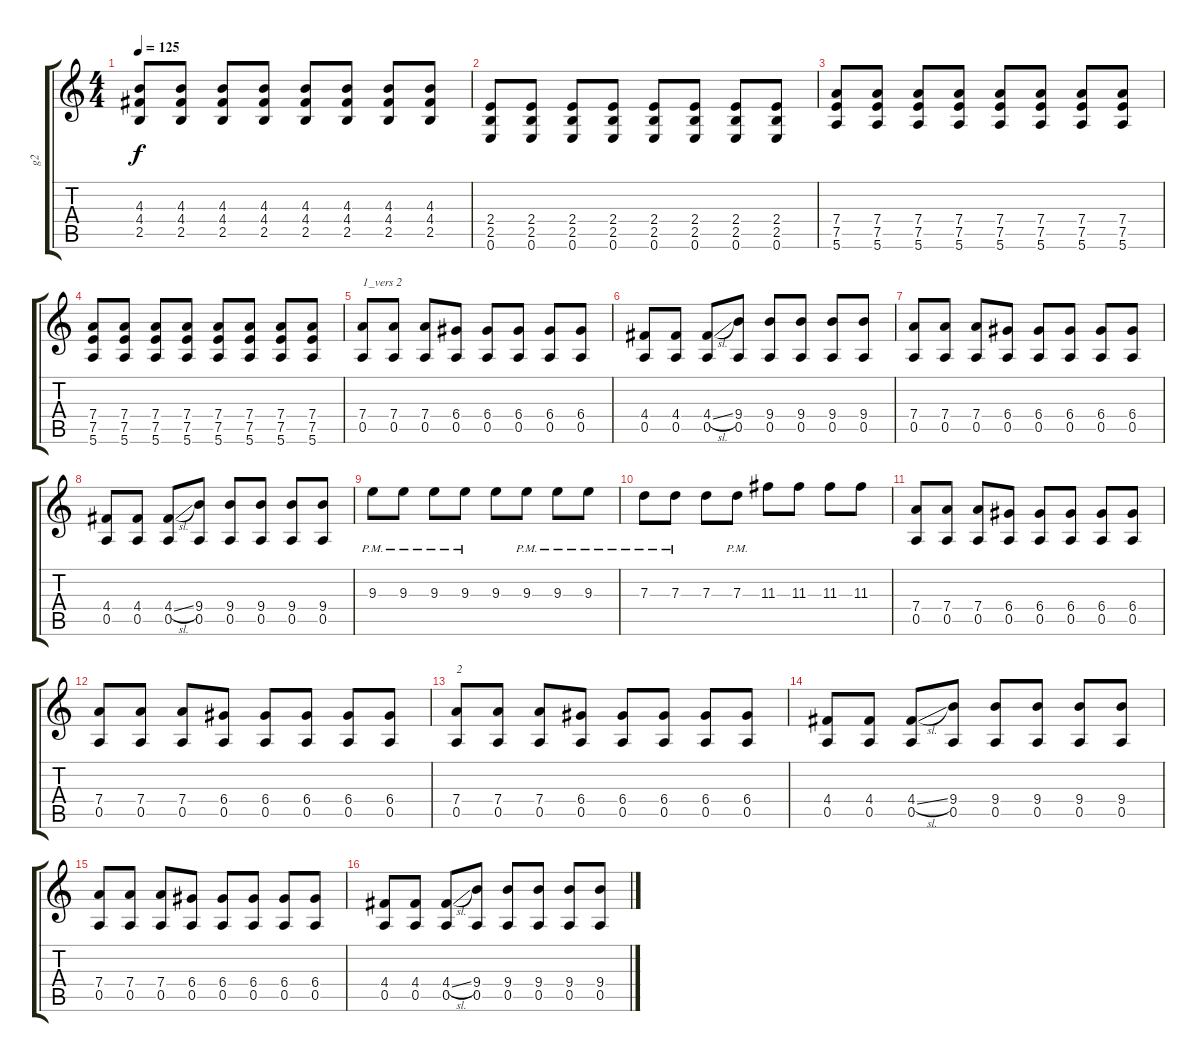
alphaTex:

\track ("g2" "g2") {instrument overdrivenguitar}
\staff {score tabs}
\tuning (E4 B3 G3 D3 A2 E2) {hide}
\ts (4 4)
\tempo 125
\clef g2
\ks c
(4.3 4.4 2.5).8{dy f} (4.3 4.4 2.5).8 (4.3 4.4 2.5).8 (4.3 4.4 2.5).8 (4.3 4.4 2.5).8 (4.3 4.4 2.5).8 (4.3 4.4 2.5).8 (4.3 4.4 2.5).8 |
(2.4 2.5 0.6).8 (2.4 2.5 0.6).8 (2.4 2.5 0.6).8 (2.4 2.5 0.6).8 (2.4 2.5 0.6).8 (2.4 2.5 0.6).8 (2.4 2.5 0.6).8 (2.4 2.5 0.6).8 |
(7.4 7.5 5.6).8 (7.4 7.5 5.6).8 (7.4 7.5 5.6).8 (7.4 7.5 5.6).8 (7.4 7.5 5.6).8 (7.4 7.5 5.6).8 (7.4 7.5 5.6).8 (7.4 7.5 5.6).8 |
(7.4 7.5 5.6).8 (7.4 7.5 5.6).8 (7.4 7.5 5.6).8 (7.4 7.5 5.6).8 (7.4 7.5 5.6).8 (7.4 7.5 5.6).8 (7.4 7.5 5.6).8 (7.4 7.5 5.6).8 |
(7.4 0.5).8{txt "1_vers 2"} (7.4 0.5).8 (7.4 0.5).8 (6.4 0.5).8 (6.4 0.5).8 (6.4 0.5).8 (6.4 0.5).8 (6.4 0.5).8 |
(4.4 0.5).8 (4.4 0.5).8 (4.4{sl} 0.5).8 (9.4 0.5).8 (9.4 0.5).8 (9.4 0.5).8 (9.4 0.5).8 (9.4 0.5).8 |
(7.4 0.5).8 (7.4 0.5).8 (7.4 0.5).8 (6.4 0.5).8 (6.4 0.5).8 (6.4 0.5).8 (6.4 0.5).8 (6.4 0.5).8 |
(4.4 0.5).8 (4.4 0.5).8 (4.4{sl} 0.5).8 (9.4 0.5).8 (9.4 0.5).8 (9.4 0.5).8 (9.4 0.5).8 (9.4 0.5).8 |
9.3{pm}.8 9.3{pm}.8 9.3{pm}.8 9.3{pm}.8 9.3.8 9.3{pm}.8 9.3{pm}.8 9.3{pm}.8 |
7.3{pm}.8 7.3{pm}.8 7.3.8 7.3{pm}.8 11.3.8 11.3.8 11.3.8 11.3.8 |
(7.4 0.5).8 (7.4 0.5).8 (7.4 0.5).8 (6.4 0.5).8 (6.4 0.5).8 (6.4 0.5).8 (6.4 0.5).8 (6.4 0.5).8 |
(7.4 0.5).8 (7.4 0.5).8 (7.4 0.5).8 (6.4 0.5).8 (6.4 0.5).8 (6.4 0.5).8 (6.4 0.5).8 (6.4 0.5).8 |
(7.4 0.5).8{txt "2"} (7.4 0.5).8 (7.4 0.5).8 (6.4 0.5).8 (6.4 0.5).8 (6.4 0.5).8 (6.4 0.5).8 (6.4 0.5).8 |
(4.4 0.5).8 (4.4 0.5).8 (4.4{sl} 0.5).8 (9.4 0.5).8 (9.4 0.5).8 (9.4 0.5).8 (9.4 0.5).8 (9.4 0.5).8 |
(7.4 0.5).8 (7.4 0.5).8 (7.4 0.5).8 (6.4 0.5).8 (6.4 0.5).8 (6.4 0.5).8 (6.4 0.5).8 (6.4 0.5).8 |
(4.4 0.5).8 (4.4 0.5).8 (4.4{sl} 0.5).8 (9.4 0.5).8 (9.4 0.5).8 (9.4 0.5).8 (9.4 0.5).8 (9.4 0.5).8
